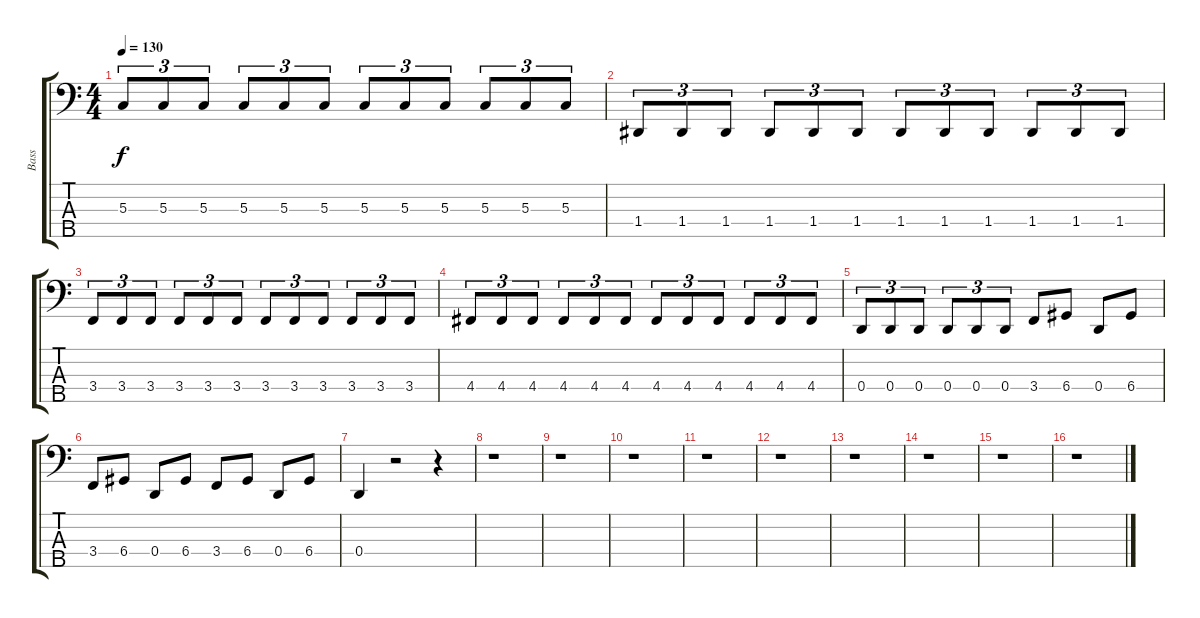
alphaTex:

\track ("Bass" "Bass") {instrument electricbassfinger}
\staff {score tabs}
\tuning (F2 C2 G1 D1 A0) {hide}
\ts (4 4)
\tempo 130
\clef f4
\ks c
5.3.8{tu (3 2) dy f} 5.3.8{tu (3 2)} 5.3.8{tu (3 2)} 5.3.8{tu (3 2)} 5.3.8{tu (3 2)} 5.3.8{tu (3 2)} 5.3.8{tu (3 2)} 5.3.8{tu (3 2)} 5.3.8{tu (3 2)} 5.3.8{tu (3 2)} 5.3.8{tu (3 2)} 5.3.8{tu (3 2)} |
1.4.8{tu (3 2)} 1.4.8{tu (3 2)} 1.4.8{tu (3 2)} 1.4.8{tu (3 2)} 1.4.8{tu (3 2)} 1.4.8{tu (3 2)} 1.4.8{tu (3 2)} 1.4.8{tu (3 2)} 1.4.8{tu (3 2)} 1.4.8{tu (3 2)} 1.4.8{tu (3 2)} 1.4.8{tu (3 2)} |
3.4.8{tu (3 2)} 3.4.8{tu (3 2)} 3.4.8{tu (3 2)} 3.4.8{tu (3 2)} 3.4.8{tu (3 2)} 3.4.8{tu (3 2)} 3.4.8{tu (3 2)} 3.4.8{tu (3 2)} 3.4.8{tu (3 2)} 3.4.8{tu (3 2)} 3.4.8{tu (3 2)} 3.4.8{tu (3 2)} |
4.4.8{tu (3 2)} 4.4.8{tu (3 2)} 4.4.8{tu (3 2)} 4.4.8{tu (3 2)} 4.4.8{tu (3 2)} 4.4.8{tu (3 2)} 4.4.8{tu (3 2)} 4.4.8{tu (3 2)} 4.4.8{tu (3 2)} 4.4.8{tu (3 2)} 4.4.8{tu (3 2)} 4.4.8{tu (3 2)} |
0.4.8{tu (3 2)} 0.4.8{tu (3 2)} 0.4.8{tu (3 2)} 0.4.8{tu (3 2)} 0.4.8{tu (3 2)} 0.4.8{tu (3 2)} 3.4.8 6.4.8 0.4.8 6.4.8 |
3.4.8 6.4.8 0.4.8 6.4.8 3.4.8 6.4.8 0.4.8 6.4.8 |
0.4.4 r.2 r.4 |
r.1 |
r.1 |
r.1 |
r.1 |
r.1 |
r.1 |
r.1 |
r.1 |
r.1
